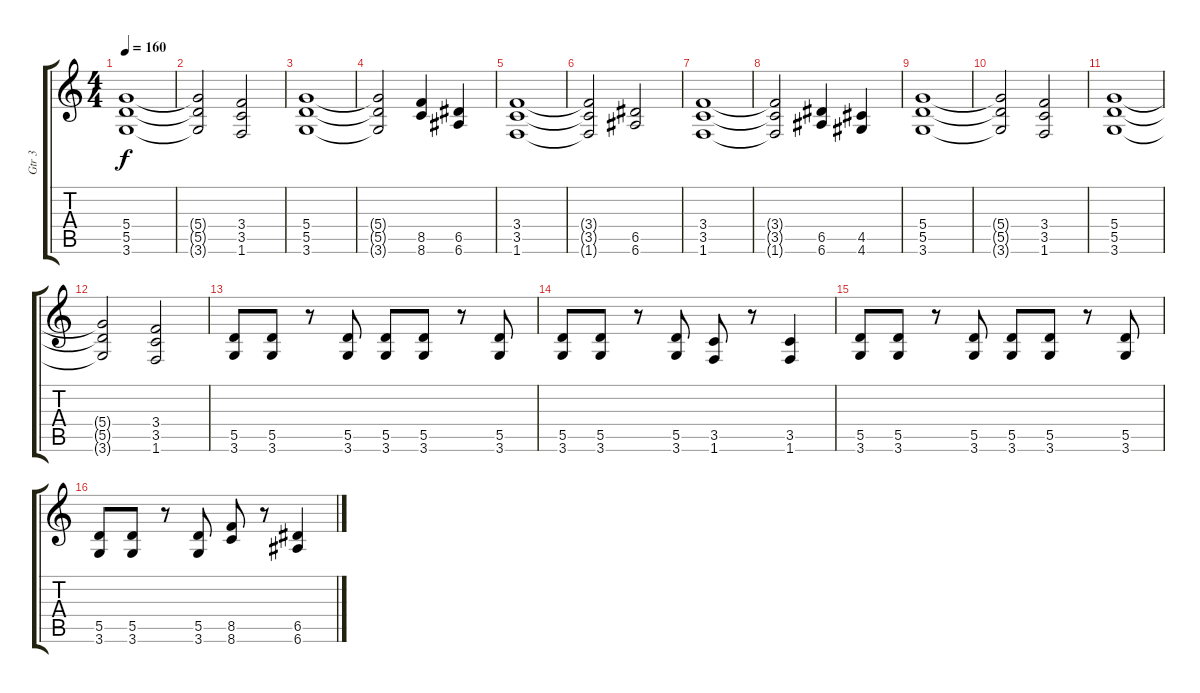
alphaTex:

\track ("Gtr 3" "Gtr 3") {instrument distortionguitar}
\staff {score tabs}
\tuning (E4 B3 G3 D3 A2 E2) {hide}
\ts (4 4)
\tempo 160
\clef g2
\ks c
(5.4 5.5 3.6).1{dy f} |
(5.4{t} 5.5{t} 3.6{t}).2 (3.4 3.5 1.6).2 |
(5.4 5.5 3.6).1 |
(5.4{t} 5.5{t} 3.6{t}).2 (8.5 8.6).4 (6.5 6.6).4 |
(3.4 3.5 1.6).1 |
(3.4{t} 3.5{t} 1.6{t}).2 (6.5 6.6).2 |
(3.4 3.5 1.6).1 |
(3.4{t} 3.5{t} 1.6{t}).2 (6.5 6.6).4 (4.5 4.6).4 |
(5.4 5.5 3.6).1 |
(5.4{t} 5.5{t} 3.6{t}).2 (3.4 3.5 1.6).2 |
(5.4 5.5 3.6).1 |
(5.4{t} 5.5{t} 3.6{t}).2 (3.4 3.5 1.6).2 |
(5.5 3.6).8 (5.5 3.6).8 r.8 (5.5 3.6).8 (5.5 3.6).8 (5.5 3.6).8 r.8 (5.5 3.6).8 |
(5.5 3.6).8 (5.5 3.6).8 r.8 (5.5 3.6).8 (3.5 1.6).8 r.8 (3.5 1.6).4 |
(5.5 3.6).8 (5.5 3.6).8 r.8 (5.5 3.6).8 (5.5 3.6).8 (5.5 3.6).8 r.8 (5.5 3.6).8 |
(5.5 3.6).8 (5.5 3.6).8 r.8 (5.5 3.6).8 (8.5 8.6).8 r.8 (6.5 6.6).4
